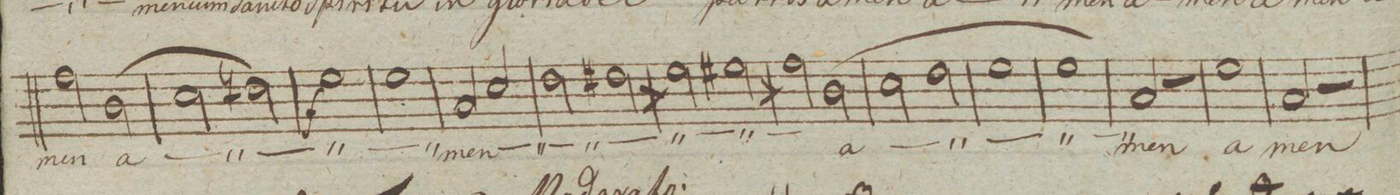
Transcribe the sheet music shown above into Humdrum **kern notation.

**kern	**text	**dynam
*I"Baſso.	*	*
*clefF4	*	*
*k[]	*	*
*met(c)	*	*
*M2/2	*	*
2A\	-men	.
.	.	]
(2D\	a-	.
=218	=218	=218
2E\	.	.
2Fn\)	.	.
=219	=219	=219
1G\	.	f
=220	=220	=220
1G\	.	.
=221	=221	=221
2C/	-men	.
2E/	.	.
=222	=222	=222
2F\	.	.
2F#X\	.	.
.	.	>
=223	=223	=223
2G\	.	.
.	.	]
2G#X\	.	.
.	.	>
=224	=224	=224
2A\	.	.
.	.	]
(2D\	a-	.
=225	=225	=225
2E\	.	.
2F\	.	.
=226	=226	=226
1G\	.	.
=227	=227	=227
1G\)	.	.
=228	=228	=228
2C/	-men	.
2r	.	.
=229	=229	=229
1G\	a-	.
=230	=230	=230
2C/	-men	.
2r	.	.
=231	=231	=231
*-	*-	*-
